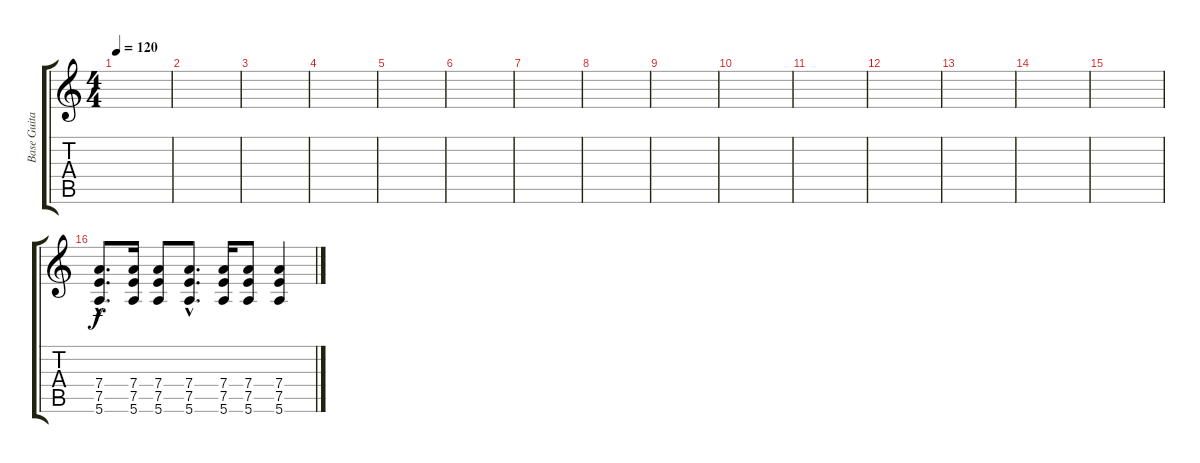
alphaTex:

\track ("Base Guitar" "Base Guita") {instrument acousticguitarsteel}
\staff {score tabs}
\tuning (E4 B3 G3 D3 A2 E2) {hide}
\ts (4 4)
\tempo 120
\clef g2
\ks c
|
|
|
|
|
|
|
|
|
|
|
|
|
|
|
(7.4{hac} 7.5{hac} 5.6{hac}).8{d} (7.4 7.5 5.6).16 (7.4 7.5 5.6).8 (7.4{hac} 7.5{hac} 5.6{hac}).8{d} (7.4 7.5 5.6).16 (7.4 7.5 5.6).8 (7.4 7.5 5.6).4
